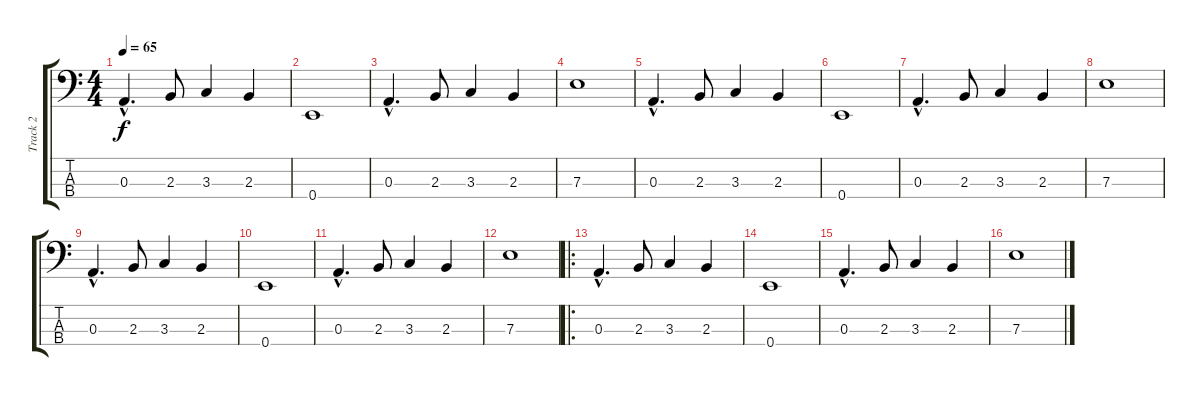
\track ("Track 2" "Track 2") {instrument electricbassfinger}
\staff {score tabs}
\tuning (G2 D2 A1 E1) {hide}
\ts (4 4)
\tempo 65
\clef f4
\ks c
0.3{hac}.4{d dy f instrument electricbassfinger} 2.3.8 3.3.4 2.3.4 |
0.4.1 |
0.3{hac}.4{d} 2.3.8 3.3.4 2.3.4 |
7.3.1 |
0.3{hac}.4{d} 2.3.8 3.3.4 2.3.4 |
0.4.1 |
0.3{hac}.4{d} 2.3.8 3.3.4 2.3.4 |
7.3.1 |
0.3{hac}.4{d} 2.3.8 3.3.4 2.3.4 |
0.4.1 |
0.3{hac}.4{d} 2.3.8 3.3.4 2.3.4 |
7.3.1 |
\ro
0.3{hac}.4{d} 2.3.8 3.3.4 2.3.4 |
0.4.1 |
0.3{hac}.4{d} 2.3.8 3.3.4 2.3.4 |
7.3.1
